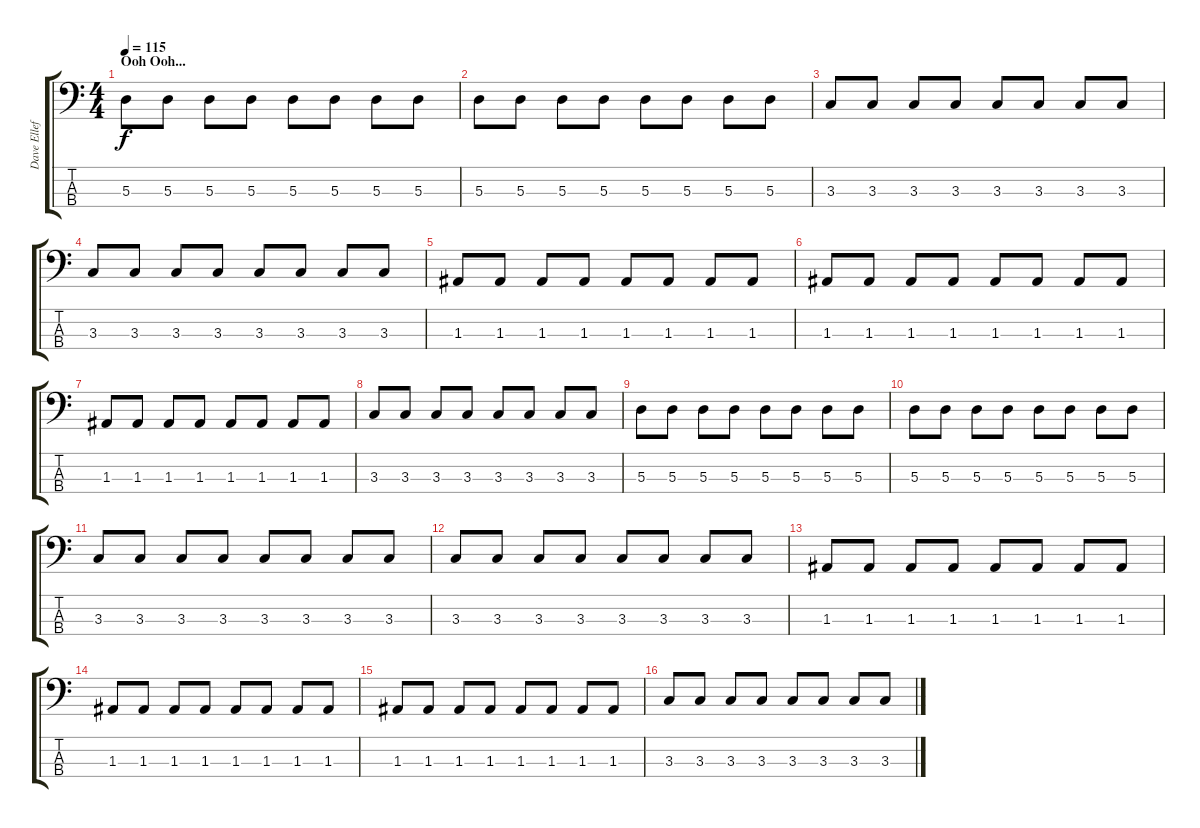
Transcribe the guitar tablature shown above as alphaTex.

\track ("Dave Ellefson" "Dave Ellef") {instrument electricbassfinger}
\staff {score tabs}
\tuning (G2 D2 A1 E1) {hide}
\ts (4 4)
\section ("" "Ooh Ooh...")
\tempo 115
\clef f4
\ks c
5.3.8{dy f volume 12} 5.3.8 5.3.8 5.3.8 5.3.8 5.3.8 5.3.8 5.3.8 |
5.3.8 5.3.8 5.3.8 5.3.8 5.3.8 5.3.8 5.3.8 5.3.8 |
3.3.8 3.3.8 3.3.8 3.3.8 3.3.8 3.3.8 3.3.8 3.3.8 |
3.3.8 3.3.8 3.3.8 3.3.8 3.3.8 3.3.8 3.3.8 3.3.8 |
1.3.8 1.3.8 1.3.8 1.3.8 1.3.8 1.3.8 1.3.8 1.3.8 |
1.3.8 1.3.8 1.3.8 1.3.8 1.3.8 1.3.8 1.3.8 1.3.8 |
1.3.8 1.3.8 1.3.8 1.3.8 1.3.8 1.3.8 1.3.8 1.3.8 |
3.3.8 3.3.8 3.3.8 3.3.8 3.3.8 3.3.8 3.3.8 3.3.8 |
5.3.8{volume 12} 5.3.8 5.3.8 5.3.8 5.3.8 5.3.8 5.3.8 5.3.8 |
5.3.8 5.3.8 5.3.8 5.3.8 5.3.8 5.3.8 5.3.8 5.3.8 |
3.3.8 3.3.8 3.3.8 3.3.8 3.3.8 3.3.8 3.3.8 3.3.8 |
3.3.8 3.3.8 3.3.8 3.3.8 3.3.8 3.3.8 3.3.8 3.3.8 |
1.3.8 1.3.8 1.3.8 1.3.8 1.3.8 1.3.8 1.3.8 1.3.8 |
1.3.8 1.3.8 1.3.8 1.3.8 1.3.8 1.3.8 1.3.8 1.3.8 |
1.3.8 1.3.8 1.3.8 1.3.8 1.3.8 1.3.8 1.3.8 1.3.8 |
3.3.8 3.3.8 3.3.8 3.3.8 3.3.8 3.3.8 3.3.8 3.3.8
